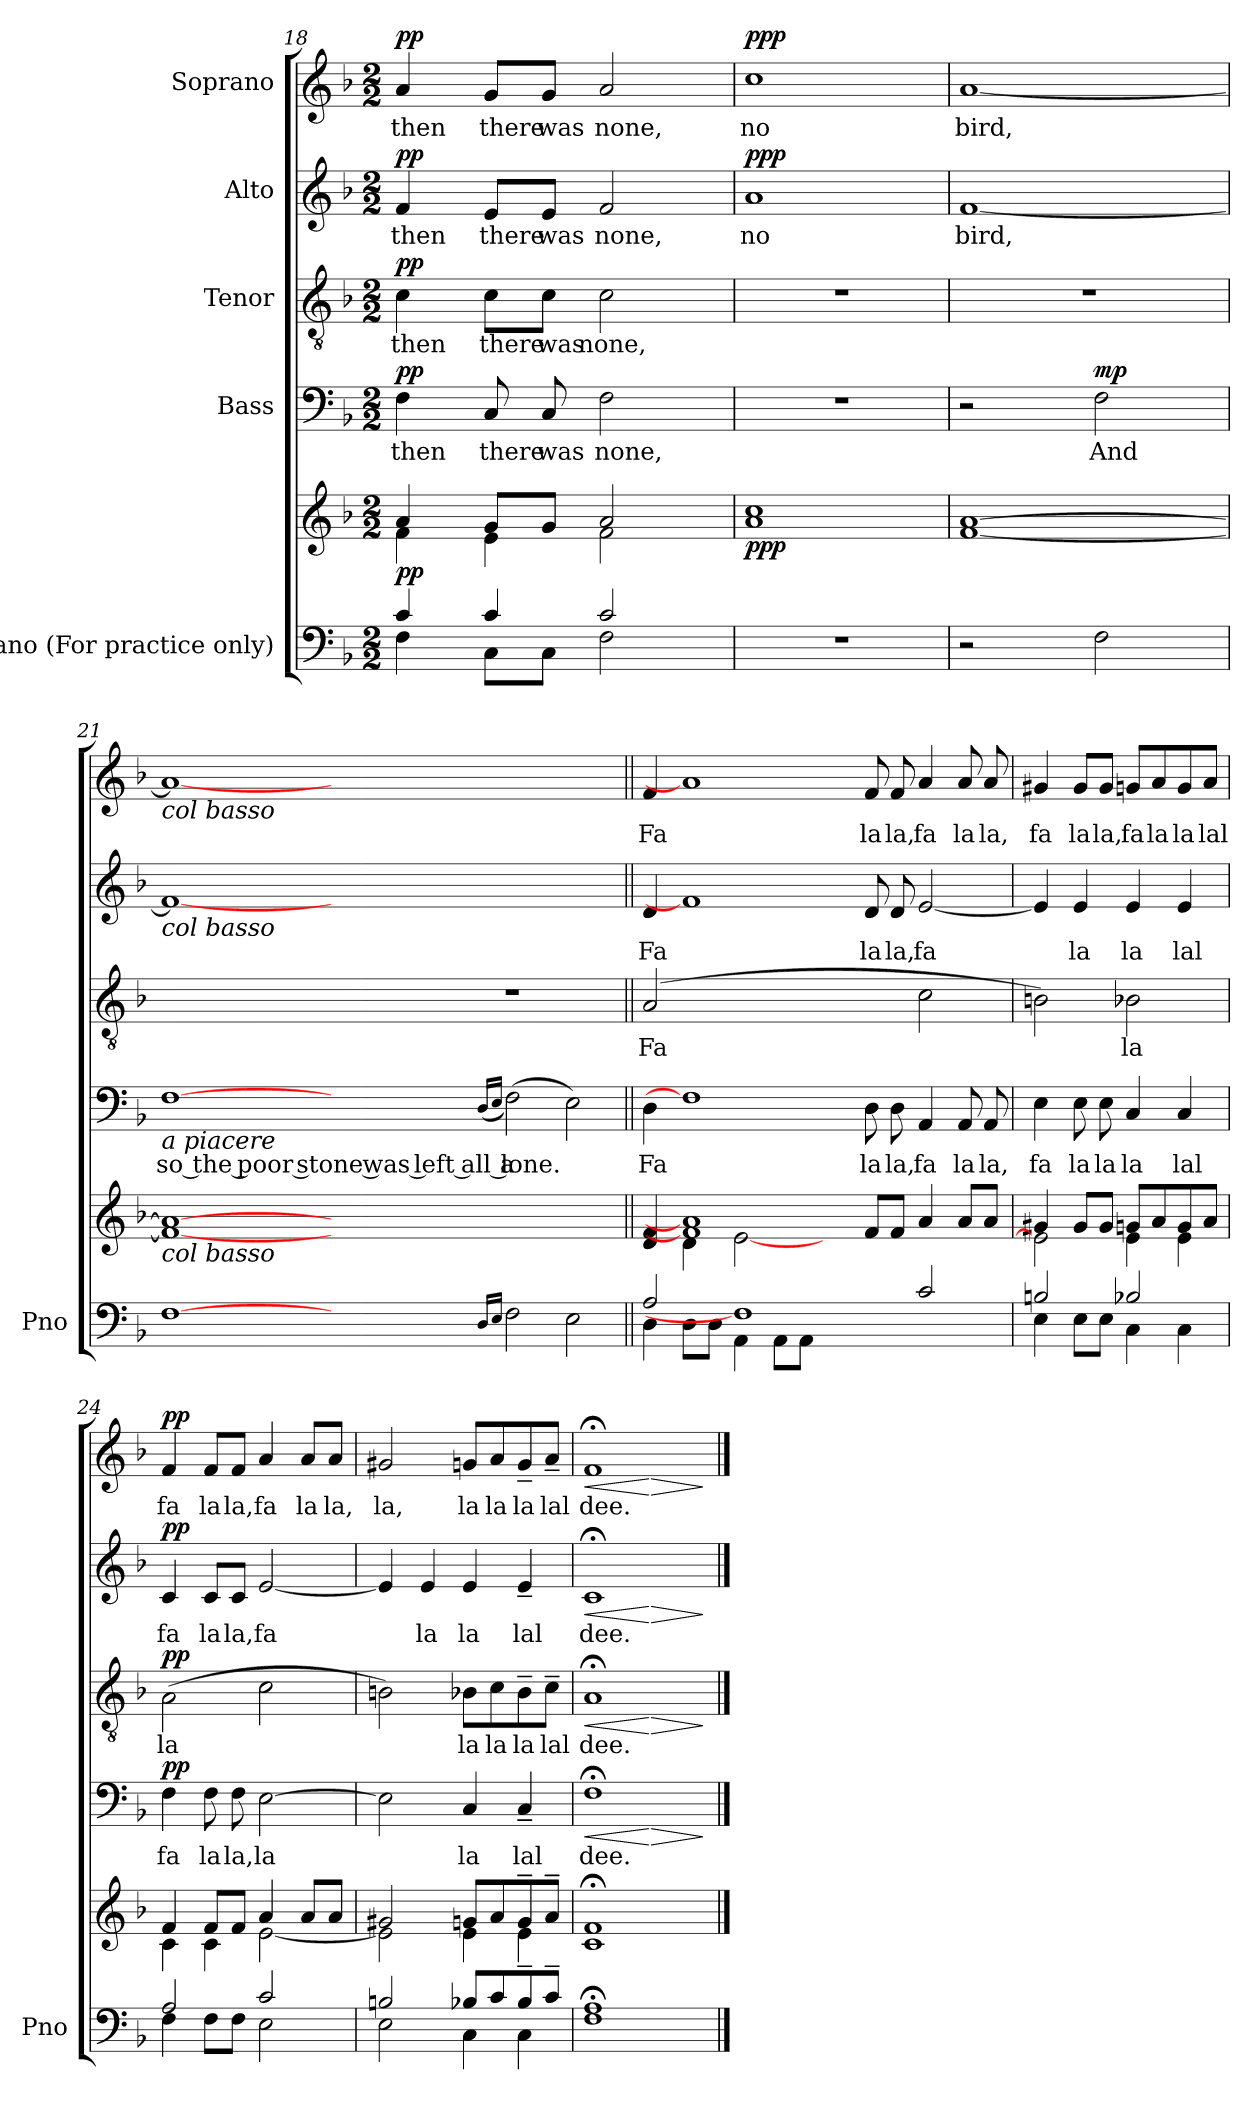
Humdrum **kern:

**kern	**kern	**dynam	**kern	**text	**dynam	**kern	**text	**dynam	**kern	**text	**dynam	**kern	**text	**dynam
*part5	*part5	*part5	*part4	*part4	*part4	*part3	*part3	*part3	*part2	*part2	*part2	*part1	*part1	*part1
*staff6	*staff5	*staff5/6	*staff4	*staff4	*staff4	*staff3	*staff3	*staff3	*staff2	*staff2	*staff2	*staff1	*staff1	*staff1
*I"Piano (For practice only)	*	*	*I"Bass	*	*	*I"Tenor	*	*	*I"Alto	*	*	*I"Soprano	*	*
*I'Pno	*	*	*	*	*	*	*	*	*	*	*	*	*	*
*clefF4	*clefG2	*	*clefF4	*	*	*clefGv2	*	*	*clefG2	*	*	*clefG2	*	*
*k[b-]	*k[b-]	*	*k[b-]	*	*	*k[b-]	*	*	*k[b-]	*	*	*k[b-]	*	*
*M2/2	*M2/2	*	*M2/2	*	*	*M2/2	*	*	*M2/2	*	*	*M2/2	*	*
=18	=18	=18	=18	=18	=18	=18	=18	=18	=18	=18	=18	=18	=18	=18
*^	*^	*	*	*	*	*	*	*	*	*	*	*	*	*
!	!	!	!	!LO:DY:b	!	!LO:LY:b	!LO:DY:a	!	!LO:LY:b	!LO:DY:a	!	!LO:LY:b	!LO:DY:a	!	!LO:LY:b	!LO:DY:a
4c/	4F\	4a/	4f\	pp	4F\	then	pp	4c\	then	pp	4f/	then	pp	4a/	then	pp
!	!	!	!	!	!	!LO:LY:b	!	!	!LO:LY:b	!	!	!LO:LY:b	!	!	!LO:LY:b	!
4c/	8C\L	8g/L	4e\	.	8C/	there	.	8c\L	there	.	8e/L	there	.	8g/L	there	.
!	!	!	!	!	!	!LO:LY:b	!	!	!LO:LY:b	!	!	!LO:LY:b	!	!	!LO:LY:b	!
.	8C\J	8g/J	.	.	8C/	was	.	8c\J	was	.	8e/J	was	.	8g/J	was	.
!	!	!	!	!	!	!LO:LY:b	!	!	!LO:LY:b	!	!	!LO:LY:b	!	!	!LO:LY:b	!
2c/	2F\	2a/	2f\	.	2F\	none,	.	2c\	none,	.	2f/	none,	.	2a/	none,	.
=19	=19	=19	=19	=19	=19	=19	=19	=19	=19	=19	=19	=19	=19	=19	=19	=19
!	!	!	!	!LO:DY:b	!	!	!	!	!	!	!	!LO:LY:b	!LO:DY:a	!	!LO:LY:b	!LO:DY:a
*v	*v	*	*	*	*	*	*	*	*	*	*	*	*	*	*	*
*	*v	*v	*	*	*	*	*	*	*	*	*	*	*	*	*
1r	1a 1cc	ppp	1r	.	.	1r	.	.	1a	no	ppp	1cc	no	ppp
!!LO:PB:g=z
=20	=20	=20	=20	=20	=20	=20	=20	=20	=20	=20	=20	=20	=20	=20
!	!	!	!	!	!	!	!	!	!	!LO:LY:b	!	!	!LO:LY:b	!
2r	[1f [1a	.	2r	.	.	1r	.	.	[1f	bird,	.	[1a	bird,	.
!	!	!	!	!LO:LY:b	!LO:DY:a	!	!	!	!	!	!	!	!	!
2F\	.	.	2F\	And	mp	.	.	.	.	.	.	.	.	.
=21	=21	=21	=21	=21	=21	=21	=21	=21	=21	=21	=21	=21	=21	=21
!	!	!	!	!	!	!	!	!	!	!	!	!LO:TX:b:i:t=col basso	!	!
!	!	!	!	!	!	!	!	!	!LO:TX:b:i:t=col basso	!	!	!	!	!
!	!	!	!LO:TX:b:i:t=a piacere	!	!	!	!	!	!	!	!	!	!	!
!	!LO:TX:b:i:t=col basso	!	!	!	!	!	!	!	!	!	!	!	!	!
!	!	!	!	!LO:LY:b	!	!	!	!	!	!	!	!	!	!
[1F	1f_ 1a_	.	[1F	so the poor stone was left all a-	.	1ryy	.	.	1f_	.	.	1a_	.	.
1ryy	1ryy	.	1ryy	.	.	1ryy	.	.	1ryy	.	.	1ryy	.	.
16qD/LL	.	.	(16qD/LL	.	.	.	.	.	.	.	.	.	.	.
16qE/JJ	.	.	16qE/JJ	.	.	.	.	.	.	.	.	.	.	.
!	!	!	!	!LO:LY:b	!	!	!	!	!	!	!	!	!	!
2F\	1ryy	.	(2F\)	-lone.	.	1r	.	.	1ryy	.	.	1ryy	.	.
2E\	.	.	2E\)	.	.	.	.	.	.	.	.	.	.	.
!!LO:LB:g=z
=22||	=22||	=22||	=22||	=22||	=22||	=22||	=22||	=22||	=22||	=22||	=22||	=22||	=22||	=22||
*^	*^	*	*	*	*	*	*	*	*	*	*	*	*	*
!	!	!	!	!LO:DY:b	!	!LO:LY:b	!	!	!LO:LY:b	!	!	!LO:LY:b	!	!	!LO:LY:b	!
!	!	!	!	!LO:DY:n=1:b	!	!	!LO:DY:a	!	!	!	!	!	!	!	!	!
!	!	!	!	!	!	!	!LO:DY:n=1:a	!	!	!LO:DY:a	!	!	!	!	!	!
!	!	!	!	!	!	!	!	!	!	!LO:DY:n=1:a	!	!	!LO:DY:a	!	!	!
!	!	!	!	!	!	!	!	!	!	!	!	!	!LO:DY:n=1:a	!	!	!LO:DY:a
!	!	!	!	!	!	!	!	!	!	!	!	!	!	!	!	!LO:DY:n=1:a
2A/	4D\	4d/ 4f/	4ryy	mp other-dynamics	4D\	Fa	mp other-dynamics	(2A/	Fa	mp other-dynamics	4d/	Fa	mp other-dynamics	4f/	Fa	mp other-dynamics
.	8D\L	1f] 1a]	4d\	.	1F]	.	.	.	.	.	1f]	.	.	1a]	.	.
.	8D\J	.	.	.	.	.	.	.	.	.	.	.	.	.	.	.
1F]	4AA\	.	[2e\	.	.	.	.	1ryy	.	.	.	.	.	.	.	.
.	8AA\L	.	.	.	.	.	.	.	.	.	.	.	.	.	.	.
.	8AA\J	.	.	.	.	.	.	.	.	.	.	.	.	.	.	.
.	1ryy	.	1ryy	.	.	.	.	.	.	.	.	.	.	.	.	.
!	!	!	!	!	!	!LO:LY:b	!	!	!	!	!	!LO:LY:b	!	!	!LO:LY:b	!
.	.	8f/L	.	.	8D\	la	.	.	.	.	8d/	la	.	8f/	la	.
!	!	!	!	!	!	!LO:LY:b	!	!	!	!	!	!LO:LY:b	!	!	!LO:LY:b	!
.	.	8f/J	.	.	8D\	la,	.	.	.	.	8d/	la,	.	8f/	la,	.
!	!	!	!	!	!	!LO:LY:b	!	!	!	!	!	!LO:LY:b	!	!	!LO:LY:b	!
2c/	.	4a/	.	.	4AA/	fa	.	2c\	.	.	[2e/	fa	.	4a/	fa	.
!	!	!	!	!	!	!LO:LY:b	!	!	!	!	!	!	!	!	!LO:LY:b	!
.	.	8a/L	.	.	8AA/	la	.	.	.	.	.	.	.	8a/	la	.
!	!	!	!	!	!	!LO:LY:b	!	!	!	!	!	!	!	!	!LO:LY:b	!
.	.	8a/J	.	.	8AA/	la,	.	.	.	.	.	.	.	8a/	la,	.
=23	=23	=23	=23	=23	=23	=23	=23	=23	=23	=23	=23	=23	=23	=23	=23	=23
!	!	!	!	!	!	!LO:LY:b	!	!	!	!	!	!	!	!	!LO:LY:b	!
2Bn/	4E\	4g#X/	2e\]	.	4E\	fa	.	2Bn\)	.	.	4e/]	.	.	4g#X/	fa	.
!	!	!	!	!	!	!LO:LY:b	!	!	!	!	!	!LO:LY:b	!	!	!LO:LY:b	!
.	8E\L	8g#/L	.	.	8E\	la	.	.	.	.	4e/	la	.	8g#/L	la	.
!	!	!	!	!	!	!LO:LY:b	!	!	!	!	!	!	!	!	!LO:LY:b	!
.	8E\J	8g#/J	.	.	8E\	la	.	.	.	.	.	.	.	8g#/J	la,	.
!	!	!	!	!	!	!LO:LY:b	!	!	!LO:LY:b	!	!	!LO:LY:b	!	!	!LO:LY:b	!
2B-X/	4C\	8gn/L	4e\	.	4C/	la	.	2B-X\	la	.	4e/	la	.	8gn/L	fa	.
!	!	!	!	!	!	!	!	!	!	!	!	!	!	!	!LO:LY:b	!
.	.	8a/	.	.	.	.	.	.	.	.	.	.	.	8a/	la	.
!	!	!	!	!	!	!LO:LY:b	!	!	!	!	!	!LO:LY:b	!	!	!LO:LY:b	!
.	4C\	8g/	4e\	.	4C/	lal	.	.	.	.	4e/	lal	.	8g/	la	.
!	!	!	!	!	!	!	!	!	!	!	!	!	!	!	!LO:LY:b	!
.	.	8a/J	.	.	.	.	.	.	.	.	.	.	.	8a/J	lal	.
!!LO:LB:g=z
=24	=24	=24	=24	=24	=24	=24	=24	=24	=24	=24	=24	=24	=24	=24	=24	=24
!	!	!	!	!	!	!LO:LY:b	!LO:DY:a	!	!LO:LY:b	!LO:DY:a	!	!LO:LY:b	!LO:DY:a	!	!LO:LY:b	!LO:DY:a
2A/	4F\	4f/	4c\	.	4F\	fa	pp	(2A\	la	pp	4c/	fa	pp	4f/	fa	pp
!	!	!	!	!	!	!LO:LY:b	!	!	!	!	!	!LO:LY:b	!	!	!LO:LY:b	!
.	8F\L	8f/L	4c\	.	8F\	la	.	.	.	.	8c/L	la	.	8f/L	la	.
!	!	!	!	!	!	!LO:LY:b	!	!	!	!	!	!LO:LY:b	!	!	!LO:LY:b	!
.	8F\J	8f/J	.	.	8F\	la,	.	.	.	.	8c/J	la,	.	8f/J	la,	.
!	!	!	!	!	!	!LO:LY:b	!	!	!	!	!	!LO:LY:b	!	!	!LO:LY:b	!
2c/	2E\	4a/	[2e\	.	[2E\	la	.	2c\	.	.	[2e/	fa	.	4a/	fa	.
!	!	!	!	!	!	!	!	!	!	!	!	!	!	!	!LO:LY:b	!
.	.	8a/L	.	.	.	.	.	.	.	.	.	.	.	8a/L	la	.
!	!	!	!	!	!	!	!	!	!	!	!	!	!	!	!LO:LY:b	!
.	.	8a/J	.	.	.	.	.	.	.	.	.	.	.	8a/J	la,	.
=25	=25	=25	=25	=25	=25	=25	=25	=25	=25	=25	=25	=25	=25	=25	=25	=25
!	!	!	!	!	!	!	!	!	!	!	!	!	!	!	!LO:LY:b	!
2Bn/	2E\	2g#X/	2e\]	.	2E\]	.	.	2Bn\)	.	.	4e/]	.	.	2g#X/	la,	.
!	!	!	!	!	!	!	!	!	!	!	!	!LO:LY:b	!	!	!	!
.	.	.	.	.	.	.	.	.	.	.	4e/	la	.	.	.	.
!	!	!	!	!	!	!LO:LY:b	!	!	!LO:LY:b	!	!	!LO:LY:b	!	!	!LO:LY:b	!
8B-X/L	4C\	8gn/L	4e\	.	4C/	la	.	8B-X\L	la	.	4e/	la	.	8gn/L	la	.
!	!	!	!	!	!	!	!	!	!LO:LY:b	!	!	!	!	!	!LO:LY:b	!
8c/	.	8a/	.	.	.	.	.	8c\	la	.	.	.	.	8a/	la	.
!	!	!	!	!	!	!LO:LY:b	!	!	!LO:LY:b	!	!	!LO:LY:b	!	!	!LO:LY:b	!
8B-~/	4C\	8g~/	4e\	.	4C~>/	lal	.	8B-~\	la	.	4e~>/	lal	.	8g~>/	la	.
!	!	!	!	!	!	!	!	!	!LO:LY:b	!	!	!	!	!	!LO:LY:b	!
8c~/J	.	8a~/J	.	.	.	.	.	8c~\J	lal	.	.	.	.	8a~>/J	lal	.
*v	*v	*	*	*	*	*	*	*	*	*	*	*	*	*	*	*
*	*v	*v	*	*	*	*	*	*	*	*	*	*	*	*	*
=26	=26	=26	=26	=26	=26	=26	=26	=26	=26	=26	=26	=26	=26	=26
!	!	!	!	!LO:LY:b	!LO:HP:b	!	!LO:LY:b	!LO:HP:b	!	!LO:LY:b	!LO:HP:b	!	!LO:LY:b	!LO:HP:b
*	*	*	*^	*	*	*^	*	*	*^	*	*	*^	*	*
1F; 1A;	1c;< 1f;<	.	1F;<	2ryy	dee.	<	1A;<	2ryy	dee.	<	1c;<	2ryy	dee.	<	1f;<	2ryy	dee.	<
!	!	!	!	!	!	!LO:HP:n=1:b	!	!	!	!LO:HP:n=1:b	!	!	!	!LO:HP:n=1:b	!	!	!	!LO:HP:n=1:b
.	.	.	.	64%31ryy	.	[ >	.	64%31ryy	.	[ >	.	64%31ryy	.	[ >	.	64%31ryy	.	[ >
.	.	.	.	64ryy	.	]	.	64ryy	.	]	.	64ryy	.	]	.	64ryy	.	]
*	*	*	*v	*v	*	*	*	*	*	*	*v	*v	*	*	*v	*v	*	*
*	*	*	*	*	*	*v	*v	*	*	*	*	*	*	*	*
==	==	==	==	==	==	==	==	==	==	==	==	==	==	==
*-	*-	*-	*-	*-	*-	*-	*-	*-	*-	*-	*-	*-	*-	*-
